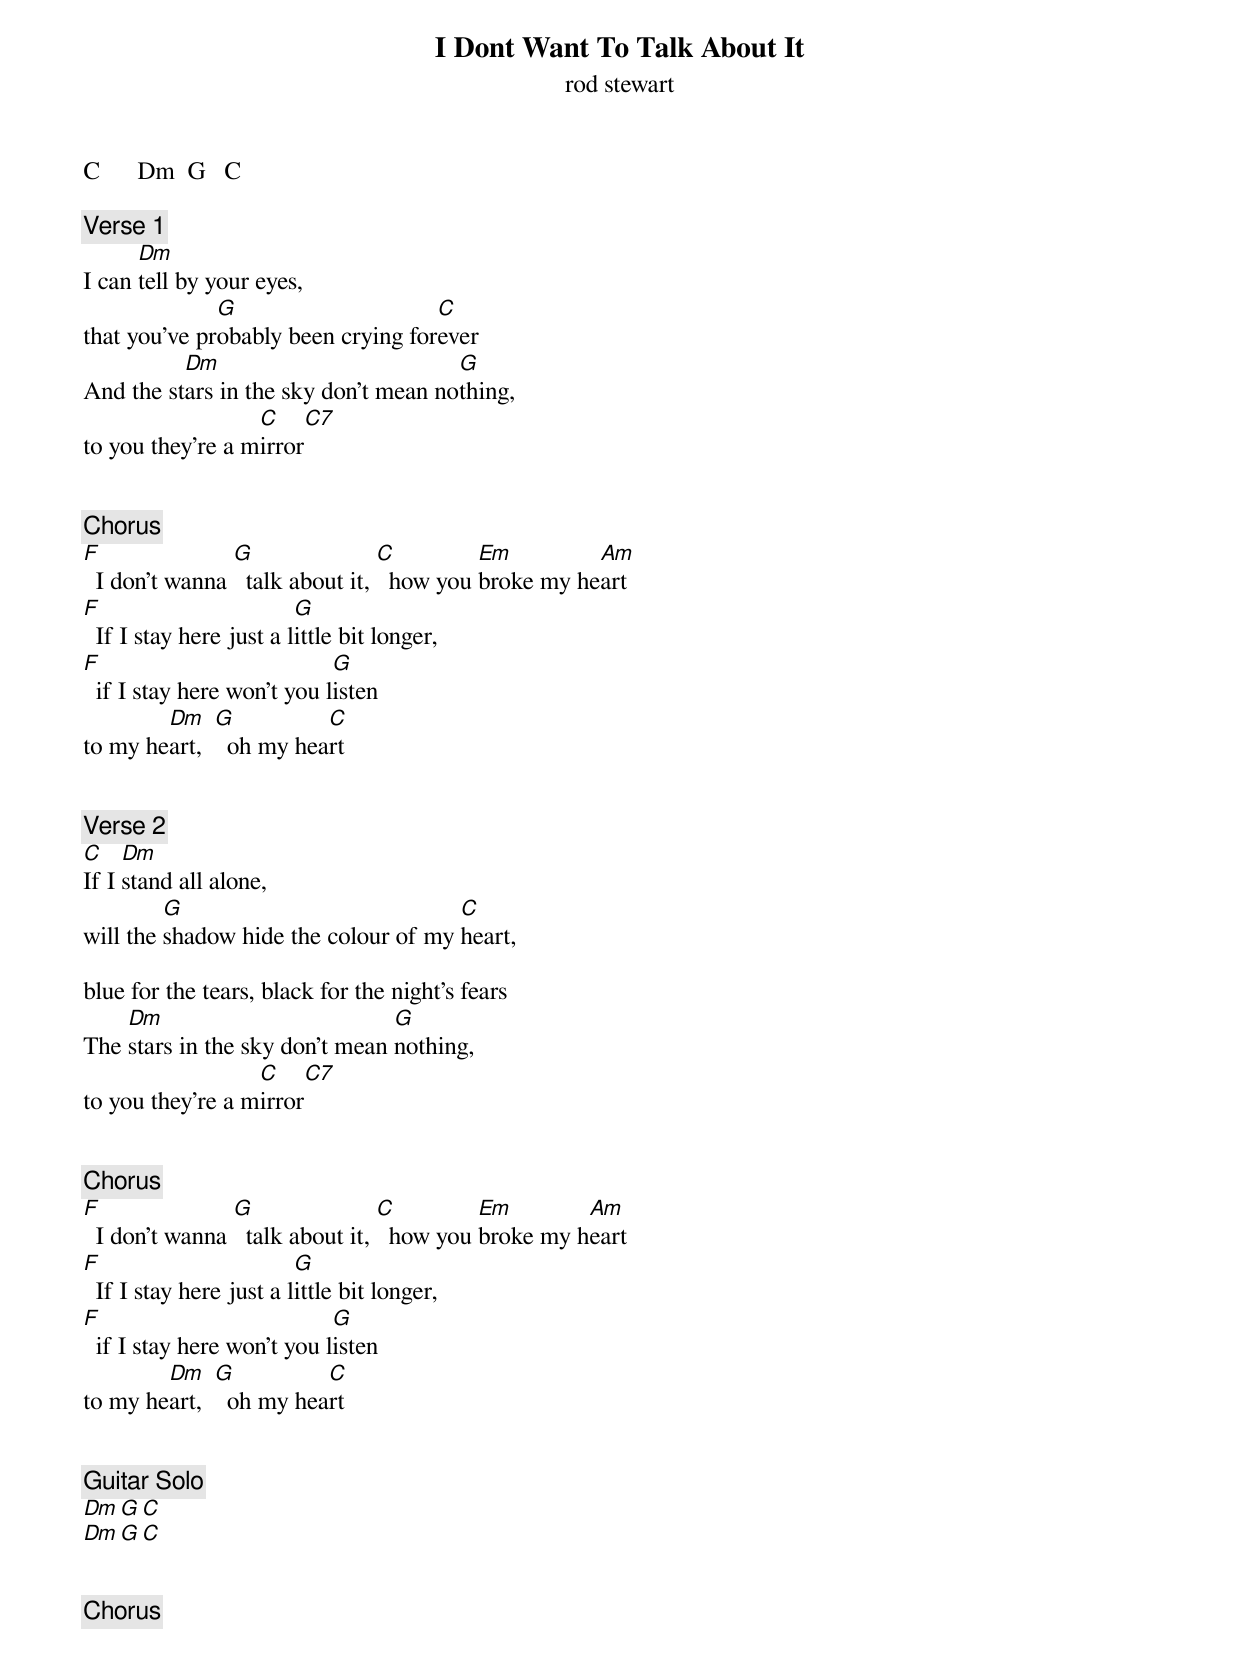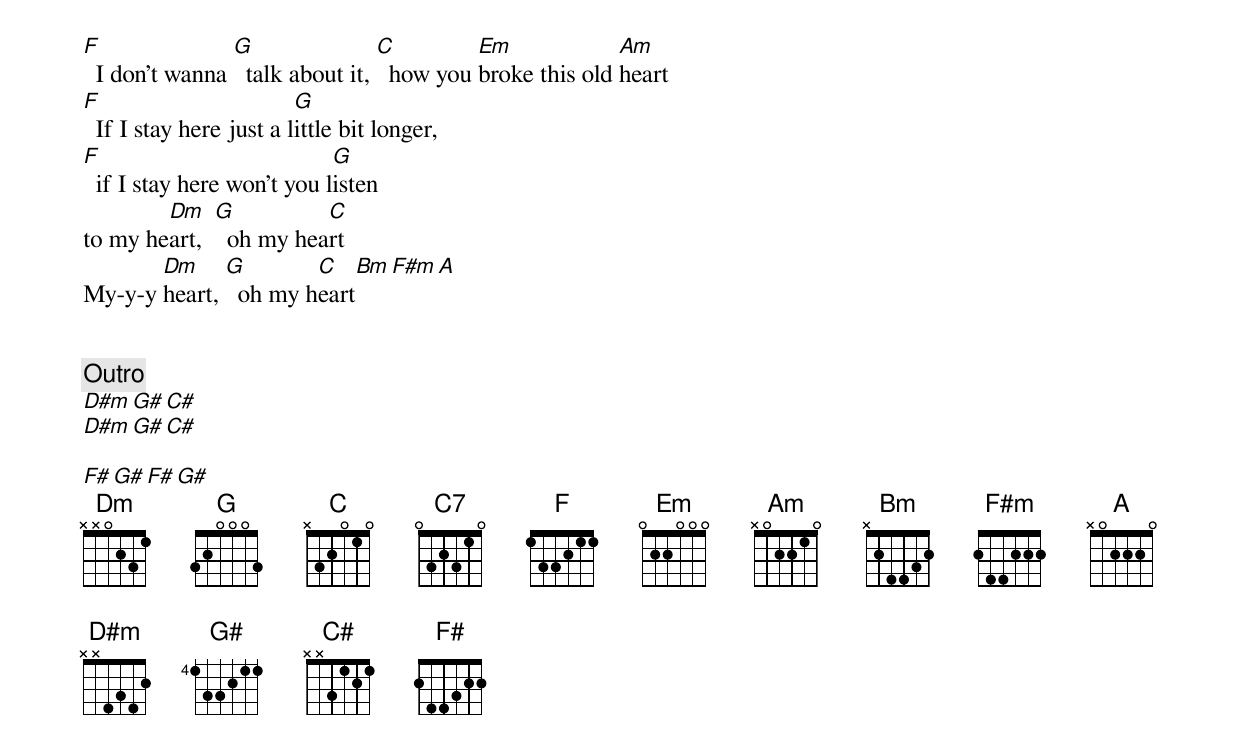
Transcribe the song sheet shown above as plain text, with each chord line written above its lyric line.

{title: I Dont Want To Talk About It}
{subtitle: rod stewart}

C      Dm  G   C

[Verse 1]
      Dm
I can tell by your eyes,
              G                     C
that you've probably been crying forever
          Dm                          G
And the stars in the sky don't mean nothing,
                  C      C7
to you they're a mirror


[Chorus]
F               G                C         Em         Am
  I don't wanna   talk about it,   how you broke my heart
F                        G
  If I stay here just a little bit longer,
F                           G
  if I stay here won't you listen
        Dm    G          C
to my heart,    oh my heart


[Verse 2]
C    Dm
If I stand all alone,
         G                            C
will the shadow hide the colour of my heart,

blue for the tears, black for the night's fears
    Dm                          G
The stars in the sky don't mean nothing,
                  C       C7
to you they're a mirror


[Chorus]
F               G                C         Em        Am
  I don't wanna   talk about it,   how you broke my heart
F                        G
  If I stay here just a little bit longer,
F                           G
  if I stay here won't you listen
        Dm    G          C
to my heart,    oh my heart


[Guitar Solo]
Dm  G  C
Dm  G  C


[Chorus]
F               G                C         Em             Am
  I don't wanna   talk about it,   how you broke this old heart
F                        G
  If I stay here just a little bit longer,
F                           G
  if I stay here won't you listen
        Dm    G          C
to my heart,    oh my heart
       Dm     G        C      Bm   F#m  A
My-y-y heart,   oh my heart


[Outro]
D#m   G#   C#
D#m   G#   C#

F#  G#  F#  G#
